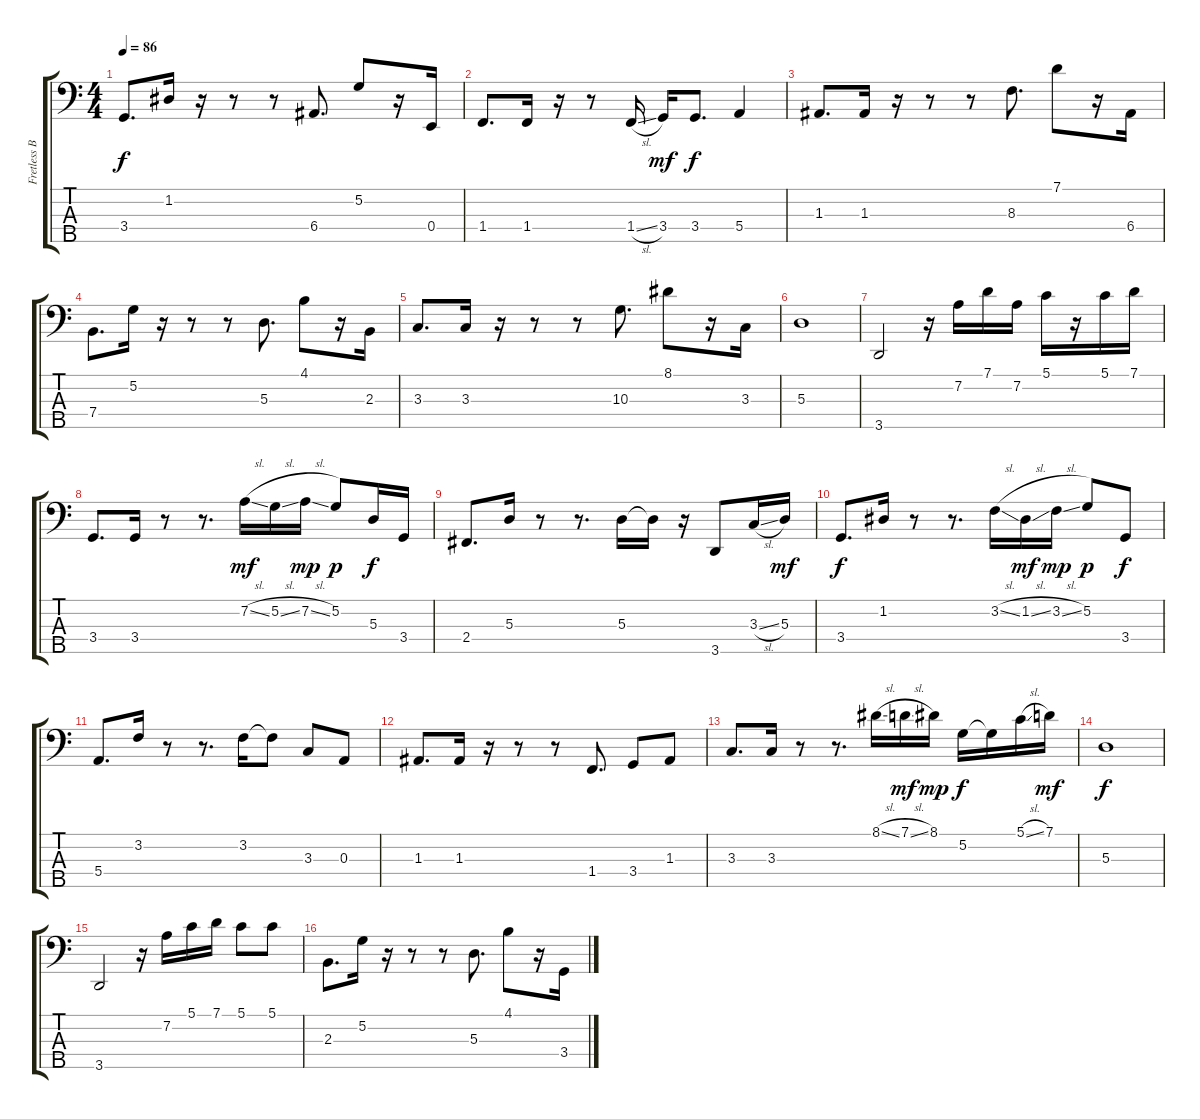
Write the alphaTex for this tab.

\track ("Fretless Bass" "Fretless B") {instrument electricbassfinger}
\staff {score tabs}
\tuning (G2 D2 A1 E1 B0) {hide}
\ts (4 4)
\tempo 86
\clef f4
\ks c
3.4.8{d dy f} 1.2.16 r.16 r.8 r.8 6.4.8{d} 5.2.8 r.16 0.4.16 |
1.4.8{d} 1.4.16 r.16 r.8 1.4{sl}.16 3.4.16{dy mf} 3.4.8{d dy f} 5.4.4 |
1.3.8{d} 1.3.16 r.16 r.8 r.8 8.3.8{d} 7.1.8 r.16 6.4.16 |
7.4.8{d} 5.2.16 r.16 r.8 r.8 5.3.8{d} 4.1.8 r.16 2.3.16 |
3.3.8{d} 3.3.16 r.16 r.8 r.8 10.3.8{d} 8.1.8 r.16 3.3.16 |
5.3.1 |
3.5.2 r.16 7.2.16 7.1.16 7.2.16 5.1.16 r.16 5.1.16 7.1.16 |
3.4.8{d} 3.4.16 r.8 r.8{d} 7.2{sl}.16{dy mf} 5.2{sl}.16 7.2{sl}.16{dy mp} 5.2.8{dy p} 5.3.16{dy f} 3.4.16 |
2.4.8{d} 5.3.16 r.8 r.8{d} 5.3.16 5.3{t}.16 r.16 3.5.8 3.3{sl}.16 5.3.16{dy mf} |
3.4.8{d dy f} 1.2.16 r.8 r.8{d} 3.2{sl}.16 1.2{sl}.16{dy mf} 3.2{sl}.16{dy mp} 5.2.8{dy p} 3.4.8{dy f} |
5.4.8{d} 3.2.16 r.8 r.8{d} 3.2.16 3.2{t}.8 3.3.8 0.3.8 |
1.3.8{d} 1.3.16 r.16 r.8 r.8 1.4.8{d} 3.4.8 1.3.8 |
3.3.8{d} 3.3.16 r.8 r.8{d} 8.1{sl}.16 7.1{sl}.16{dy mf} 8.1.16{dy mp} 5.2.16{dy f} 5.2{t}.16 5.1{sl}.16 7.1.16{dy mf} |
5.3.1{dy f} |
3.5.2 r.16 7.2.16 5.1.16 7.1.16 5.1.8 5.1.8 |
2.3.8{d} 5.2.16 r.16 r.8 r.8 5.3.8{d} 4.1.8 r.16 3.4.16
